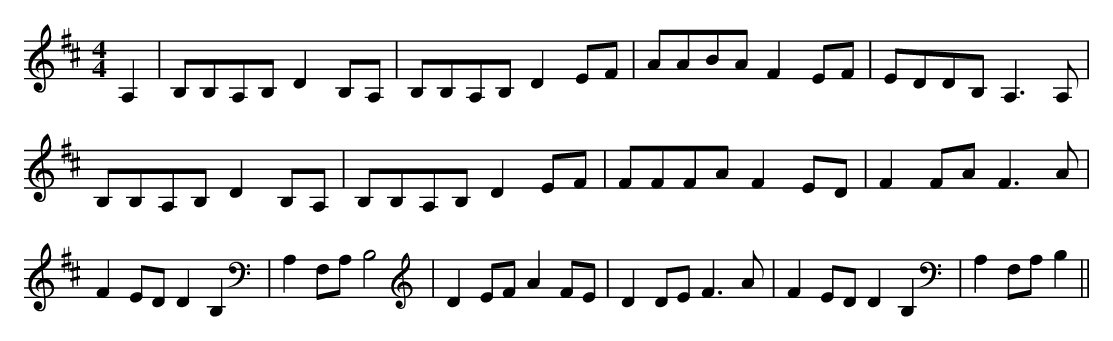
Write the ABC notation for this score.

X:1
M:4/4
K:Bmin
A,2|B,B,A,B, D2 B,A,|B,B,A,B, D2 EF|AABA F2 EF|EDDB, A,3 A,|
B,B,A,B, D2 B,A,|B,B,A,B, D2 EF|FFFA F2 ED|F2 FA F3 A|
F2 ED D2 B,2|A,2 F,A, B,4|D2 EF A2 FE|D2 DE F3 A|F2 ED D2 B,2|A,2 F,A, B,2||
